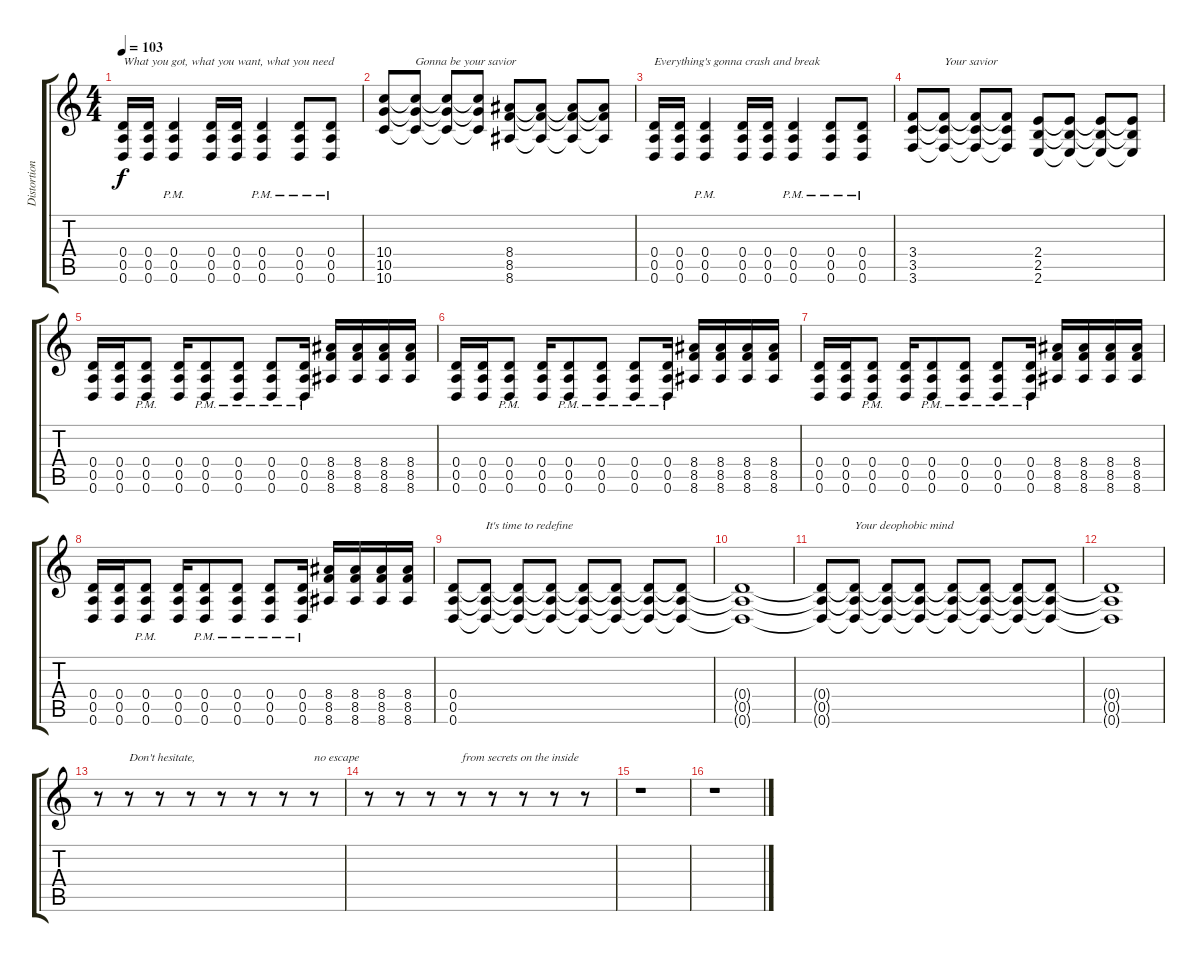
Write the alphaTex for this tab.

\track ("Distortion Guitar" "Distortion") {instrument distortionguitar}
\staff {score tabs}
\tuning (E4 B3 G3 D3 A2 D2) {hide}
\ts (4 4)
\tempo 103
\clef g2
\ks c
(0.4 0.5 0.6).16{txt "What you got, what you want, what you need" dy f} (0.4 0.5 0.6).16 (0.4{pm} 0.5{pm} 0.6{pm}).4 (0.4 0.5 0.6).16 (0.4 0.5 0.6).16 (0.4{pm} 0.5{pm} 0.6{pm}).4 (0.4{pm} 0.5{pm} 0.6{pm}).8 (0.4{pm} 0.5{pm} 0.6{pm}).8 |
(10.4 10.5 10.6).8 (10.4{t} 10.5{t} 10.6{t}).8{txt "Gonna be your savior"} (10.4{t} 10.5{t} 10.6{t}).8 (10.4{t} 10.5{t} 10.6{t}).8 (8.4 8.5 8.6).8 (8.4{t} 8.5{t} 8.6{t}).8 (8.4{t} 8.5{t} 8.6{t}).8 (8.4{t} 8.5{t} 8.6{t}).8 |
(0.4 0.5 0.6).16{txt "Everything's gonna crash and break"} (0.4 0.5 0.6).16 (0.4{pm} 0.5{pm} 0.6{pm}).4 (0.4 0.5 0.6).16 (0.4 0.5 0.6).16 (0.4{pm} 0.5{pm} 0.6{pm}).4 (0.4{pm} 0.5{pm} 0.6{pm}).8 (0.4{pm} 0.5{pm} 0.6{pm}).8 |
(3.4 3.5 3.6).8 (3.4{t} 3.5{t} 3.6{t}).8{txt "Your savior"} (3.4{t} 3.5{t} 3.6{t}).8 (3.4{t} 3.5{t} 3.6{t}).8 (2.4 2.5 2.6).8 (2.4{t} 2.5{t} 2.6{t}).8 (2.4{t} 2.5{t} 2.6{t}).8 (2.4{t} 2.5{t} 2.6{t}).8 |
(0.4 0.5 0.6).16 (0.4 0.5 0.6).16 (0.4{pm} 0.5{pm} 0.6{pm}).8 (0.4 0.5 0.6).16 (0.4{pm} 0.5{pm} 0.6{pm}).8 (0.4{pm} 0.5{pm} 0.6{pm}).8 (0.4{pm} 0.5{pm} 0.6{pm}).8 (0.4{pm} 0.5{pm} 0.6{pm}).16 (8.4 8.5 8.6).16 (8.4 8.5 8.6).16 (8.4 8.5 8.6).16 (8.4 8.5 8.6).16 |
(0.4 0.5 0.6).16 (0.4 0.5 0.6).16 (0.4{pm} 0.5{pm} 0.6{pm}).8 (0.4 0.5 0.6).16 (0.4{pm} 0.5{pm} 0.6{pm}).8 (0.4{pm} 0.5{pm} 0.6{pm}).8 (0.4{pm} 0.5{pm} 0.6{pm}).8 (0.4{pm} 0.5{pm} 0.6{pm}).16 (8.4 8.5 8.6).16 (8.4 8.5 8.6).16 (8.4 8.5 8.6).16 (8.4 8.5 8.6).16 |
(0.4 0.5 0.6).16 (0.4 0.5 0.6).16 (0.4{pm} 0.5{pm} 0.6{pm}).8 (0.4 0.5 0.6).16 (0.4{pm} 0.5{pm} 0.6{pm}).8 (0.4{pm} 0.5{pm} 0.6{pm}).8 (0.4{pm} 0.5{pm} 0.6{pm}).8 (0.4{pm} 0.5{pm} 0.6{pm}).16 (8.4 8.5 8.6).16 (8.4 8.5 8.6).16 (8.4 8.5 8.6).16 (8.4 8.5 8.6).16 |
(0.4 0.5 0.6).16 (0.4 0.5 0.6).16 (0.4{pm} 0.5{pm} 0.6{pm}).8 (0.4 0.5 0.6).16 (0.4{pm} 0.5{pm} 0.6{pm}).8 (0.4{pm} 0.5{pm} 0.6{pm}).8 (0.4{pm} 0.5{pm} 0.6{pm}).8 (0.4{pm} 0.5{pm} 0.6{pm}).16 (8.4 8.5 8.6).16 (8.4 8.5 8.6).16 (8.4 8.5 8.6).16 (8.4 8.5 8.6).16 |
(0.4 0.5 0.6).8 (0.4{t} 0.5{t} 0.6{t}).8{txt "It's time to redefine"} (0.4{t} 0.5{t} 0.6{t}).8 (0.4{t} 0.5{t} 0.6{t}).8 (0.4{t} 0.5{t} 0.6{t}).8 (0.4{t} 0.5{t} 0.6{t}).8 (0.4{t} 0.5{t} 0.6{t}).8 (0.4{t} 0.5{t} 0.6{t}).8 |
(0.4{t} 0.5{t} 0.6{t}).1 |
(0.4{t} 0.5{t} 0.6{t}).8 (0.4{t} 0.5{t} 0.6{t}).8{txt "Your deophobic mind"} (0.4{t} 0.5{t} 0.6{t}).8 (0.4{t} 0.5{t} 0.6{t}).8 (0.4{t} 0.5{t} 0.6{t}).8 (0.4{t} 0.5{t} 0.6{t}).8 (0.4{t} 0.5{t} 0.6{t}).8 (0.4{t} 0.5{t} 0.6{t}).8 |
(0.4{t} 0.5{t} 0.6{t}).1 |
r.8 r.8{txt "Don't hesitate,"} r.8 r.8 r.8 r.8 r.8 r.8{txt "no escape"} |
r.8 r.8 r.8 r.8{txt "from secrets on the inside"} r.8 r.8 r.8 r.8 |
r.1 |
r.1
